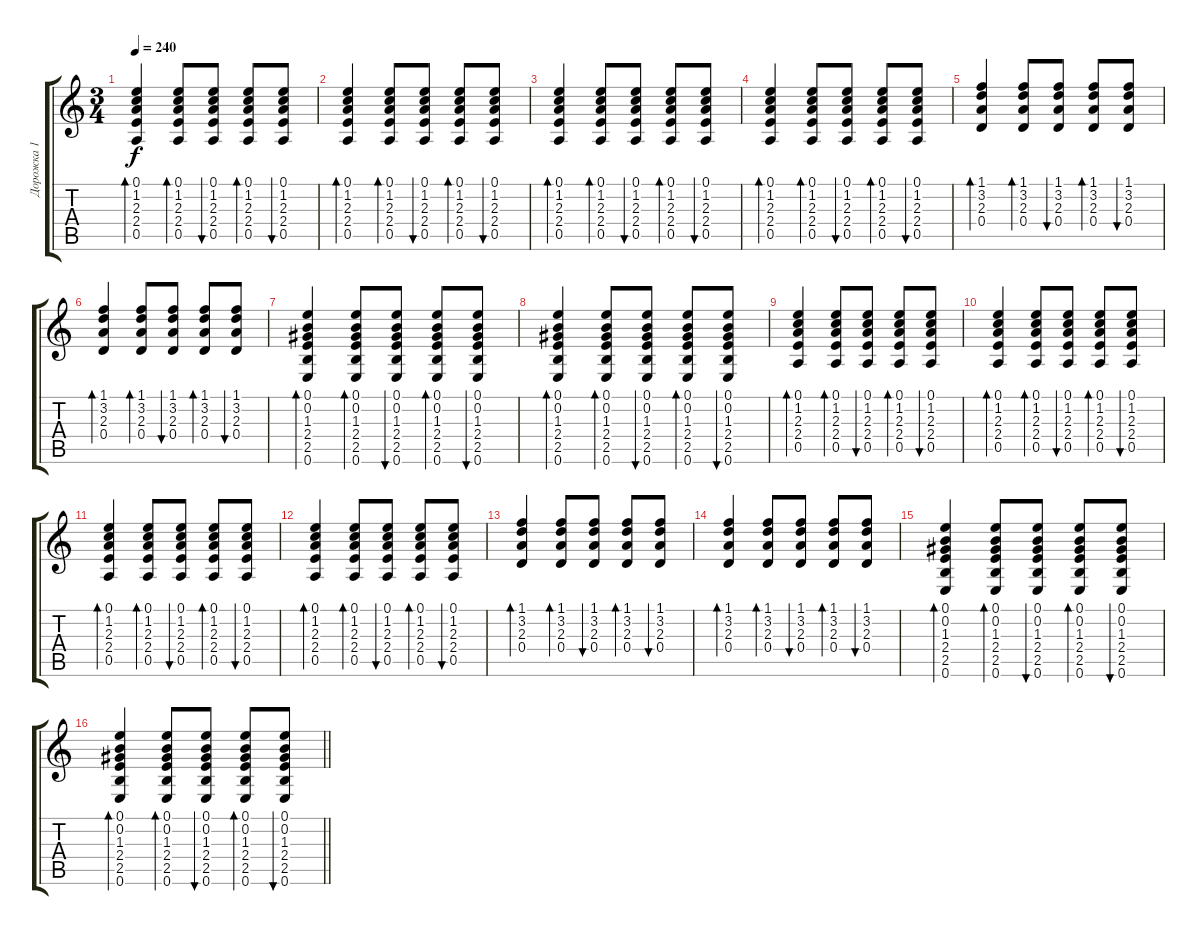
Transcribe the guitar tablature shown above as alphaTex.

\track ("Дорожка 1" "Дорожка 1") {instrument acousticguitarsteel}
\staff {score tabs}
\tuning (E4 B3 G3 D3 A2 E2) {hide}
\ts (3 4)
\tempo 240
\clef g2
\ks c
(0.1 1.2 2.3 2.4 0.5).4{bd 60 dy f} (0.1 1.2 2.3 2.4 0.5).8{bd 60} (0.1 1.2 2.3 2.4 0.5).8{bu 60} (0.1 1.2 2.3 2.4 0.5).8{bd 60} (0.1 1.2 2.3 2.4 0.5).8{bu 60} |
(0.1 1.2 2.3 2.4 0.5).4{bd 60} (0.1 1.2 2.3 2.4 0.5).8{bd 60} (0.1 1.2 2.3 2.4 0.5).8{bu 60} (0.1 1.2 2.3 2.4 0.5).8{bd 60} (0.1 1.2 2.3 2.4 0.5).8{bu 60} |
(0.1 1.2 2.3 2.4 0.5).4{bd 60} (0.1 1.2 2.3 2.4 0.5).8{bd 60} (0.1 1.2 2.3 2.4 0.5).8{bu 60} (0.1 1.2 2.3 2.4 0.5).8{bd 60} (0.1 1.2 2.3 2.4 0.5).8{bu 60} |
(0.1 1.2 2.3 2.4 0.5).4{bd 60} (0.1 1.2 2.3 2.4 0.5).8{bd 60} (0.1 1.2 2.3 2.4 0.5).8{bu 60} (0.1 1.2 2.3 2.4 0.5).8{bd 60} (0.1 1.2 2.3 2.4 0.5).8{bu 60} |
(1.1 3.2 2.3 0.4).4{bd 60} (1.1 3.2 2.3 0.4).8{bd 60} (1.1 3.2 2.3 0.4).8{bu 60} (1.1 3.2 2.3 0.4).8{bd 60} (1.1 3.2 2.3 0.4).8{bu 60} |
(1.1 3.2 2.3 0.4).4{bd 60} (1.1 3.2 2.3 0.4).8{bd 60} (1.1 3.2 2.3 0.4).8{bu 60} (1.1 3.2 2.3 0.4).8{bd 60} (1.1 3.2 2.3 0.4).8{bu 60} |
(0.1 0.2 1.3 2.4 2.5 0.6).4{bd 60} (0.1 0.2 1.3 2.4 2.5 0.6).8{bd 60} (0.1 0.2 1.3 2.4 2.5 0.6).8{bu 60} (0.1 0.2 1.3 2.4 2.5 0.6).8{bd 60} (0.1 0.2 1.3 2.4 2.5 0.6).8{bu 60} |
(0.1 0.2 1.3 2.4 2.5 0.6).4{bd 60} (0.1 0.2 1.3 2.4 2.5 0.6).8{bd 60} (0.1 0.2 1.3 2.4 2.5 0.6).8{bu 60} (0.1 0.2 1.3 2.4 2.5 0.6).8{bd 60} (0.1 0.2 1.3 2.4 2.5 0.6).8{bu 60} |
(0.1 1.2 2.3 2.4 0.5).4{bd 60} (0.1 1.2 2.3 2.4 0.5).8{bd 60} (0.1 1.2 2.3 2.4 0.5).8{bu 60} (0.1 1.2 2.3 2.4 0.5).8{bd 60} (0.1 1.2 2.3 2.4 0.5).8{bu 60} |
(0.1 1.2 2.3 2.4 0.5).4{bd 60} (0.1 1.2 2.3 2.4 0.5).8{bd 60} (0.1 1.2 2.3 2.4 0.5).8{bu 60} (0.1 1.2 2.3 2.4 0.5).8{bd 60} (0.1 1.2 2.3 2.4 0.5).8{bu 60} |
(0.1 1.2 2.3 2.4 0.5).4{bd 60} (0.1 1.2 2.3 2.4 0.5).8{bd 60} (0.1 1.2 2.3 2.4 0.5).8{bu 60} (0.1 1.2 2.3 2.4 0.5).8{bd 60} (0.1 1.2 2.3 2.4 0.5).8{bu 60} |
(0.1 1.2 2.3 2.4 0.5).4{bd 60} (0.1 1.2 2.3 2.4 0.5).8{bd 60} (0.1 1.2 2.3 2.4 0.5).8{bu 60} (0.1 1.2 2.3 2.4 0.5).8{bd 60} (0.1 1.2 2.3 2.4 0.5).8{bu 60} |
(1.1 3.2 2.3 0.4).4{bd 60} (1.1 3.2 2.3 0.4).8{bd 60} (1.1 3.2 2.3 0.4).8{bu 60} (1.1 3.2 2.3 0.4).8{bd 60} (1.1 3.2 2.3 0.4).8{bu 60} |
(1.1 3.2 2.3 0.4).4{bd 60} (1.1 3.2 2.3 0.4).8{bd 60} (1.1 3.2 2.3 0.4).8{bu 60} (1.1 3.2 2.3 0.4).8{bd 60} (1.1 3.2 2.3 0.4).8{bu 60} |
(0.1 0.2 1.3 2.4 2.5 0.6).4{bd 60} (0.1 0.2 1.3 2.4 2.5 0.6).8{bd 60} (0.1 0.2 1.3 2.4 2.5 0.6).8{bu 60} (0.1 0.2 1.3 2.4 2.5 0.6).8{bd 60} (0.1 0.2 1.3 2.4 2.5 0.6).8{bu 60} |
\barLineRight lightlight
(0.1 0.2 1.3 2.4 2.5 0.6).4{bd 60} (0.1 0.2 1.3 2.4 2.5 0.6).8{bd 60} (0.1 0.2 1.3 2.4 2.5 0.6).8{bu 60} (0.1 0.2 1.3 2.4 2.5 0.6).8{bd 60} (0.1 0.2 1.3 2.4 2.5 0.6).8{bu 60}
